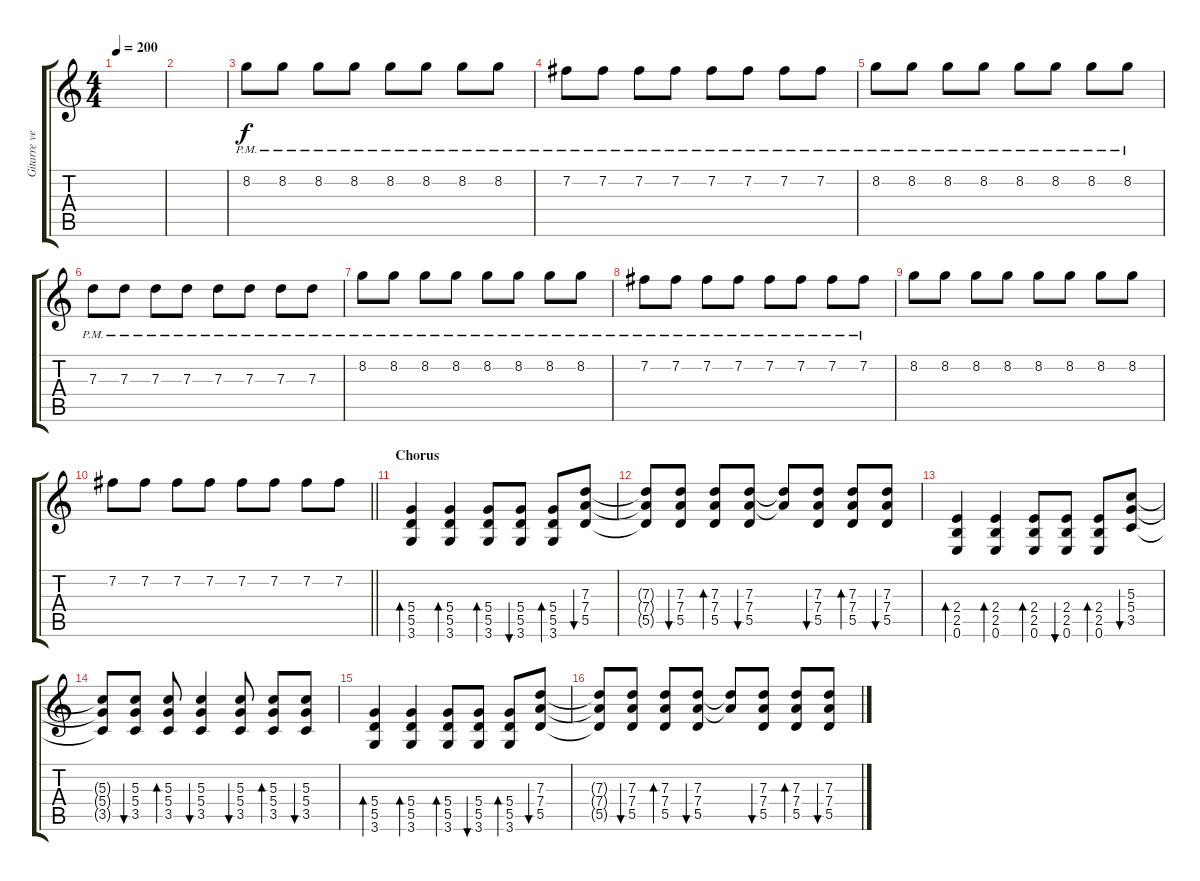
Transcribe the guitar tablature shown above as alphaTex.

\track ("Gitarre verzerrt 2" "Gitarre ve") {instrument distortionguitar}
\staff {score tabs}
\tuning (E4 B3 G3 D3 A2 E2) {hide}
\ts (4 4)
\tempo 200
\clef g2
\ks c
|
|
8.2{pm}.8 8.2{pm}.8 8.2{pm}.8 8.2{pm}.8 8.2{pm}.8 8.2{pm}.8 8.2{pm}.8 8.2{pm}.8 |
7.2{pm}.8 7.2{pm}.8 7.2{pm}.8 7.2{pm}.8 7.2{pm}.8 7.2{pm}.8 7.2{pm}.8 7.2{pm}.8 |
8.2{pm}.8 8.2{pm}.8 8.2{pm}.8 8.2{pm}.8 8.2{pm}.8 8.2{pm}.8 8.2{pm}.8 8.2{pm}.8 |
7.3{pm}.8 7.3{pm}.8 7.3{pm}.8 7.3{pm}.8 7.3{pm}.8 7.3{pm}.8 7.3{pm}.8 7.3{pm}.8 |
8.2{pm}.8 8.2{pm}.8 8.2{pm}.8 8.2{pm}.8 8.2{pm}.8 8.2{pm}.8 8.2{pm}.8 8.2{pm}.8 |
7.2{pm}.8 7.2{pm}.8 7.2{pm}.8 7.2{pm}.8 7.2{pm}.8 7.2{pm}.8 7.2{pm}.8 7.2{pm}.8 |
8.2.8 8.2.8 8.2.8 8.2.8 8.2.8 8.2.8 8.2.8 8.2.8 |
\barLineRight lightlight
7.2.8 7.2.8 7.2.8 7.2.8 7.2.8 7.2.8 7.2.8 7.2.8 |
\section ("" "Chorus")
(5.4 5.5 3.6).4{bd 120} (5.4 5.5 3.6).4{bd 120} (5.4 5.5 3.6).8{bd 120} (5.4 5.5 3.6).8{bu 120} (5.4 5.5 3.6).8{bd 120} (7.3 7.4 5.5).8{bu 120} |
(7.3{t} 7.4{t} 5.5{t}).8 (7.3 7.4 5.5).8{bu 120} (7.3 7.4 5.5).8{bd 120} (7.3 7.4 5.5).8{bu 120} (7.3{t} 7.4{t}).8 (7.3 7.4 5.5).8{bu 120} (7.3 7.4 5.5).8{bd 120} (7.3 7.4 5.5).8{bu 120} |
(2.4 2.5 0.6).4{bd 120} (2.4 2.5 0.6).4{bd 120} (2.4 2.5 0.6).8{bd 120} (2.4 2.5 0.6).8{bu 120} (2.4 2.5 0.6).8{bd 120} (5.3 5.4 3.5).8{bu 120} |
(5.3{t} 5.4{t} 3.5{t}).8 (5.3 5.4 3.5).8{bu 120} (5.3 5.4 3.5).8{bd 120} (5.3 5.4 3.5).4{bu 120} (5.3 5.4 3.5).8{bu 120} (5.3 5.4 3.5).8{bd 120} (5.3 5.4 3.5).8{bu 120} |
(5.4 5.5 3.6).4{bd 120} (5.4 5.5 3.6).4{bd 120} (5.4 5.5 3.6).8{bd 120} (5.4 5.5 3.6).8{bu 120} (5.4 5.5 3.6).8{bd 120} (7.3 7.4 5.5).8{bu 120} |
(7.3{t} 7.4{t} 5.5{t}).8 (7.3 7.4 5.5).8{bu 120} (7.3 7.4 5.5).8{bd 120} (7.3 7.4 5.5).8{bu 120} (7.3{t} 7.4{t}).8 (7.3 7.4 5.5).8{bu 120} (7.3 7.4 5.5).8{bd 120} (7.3 7.4 5.5).8{bu 120}
